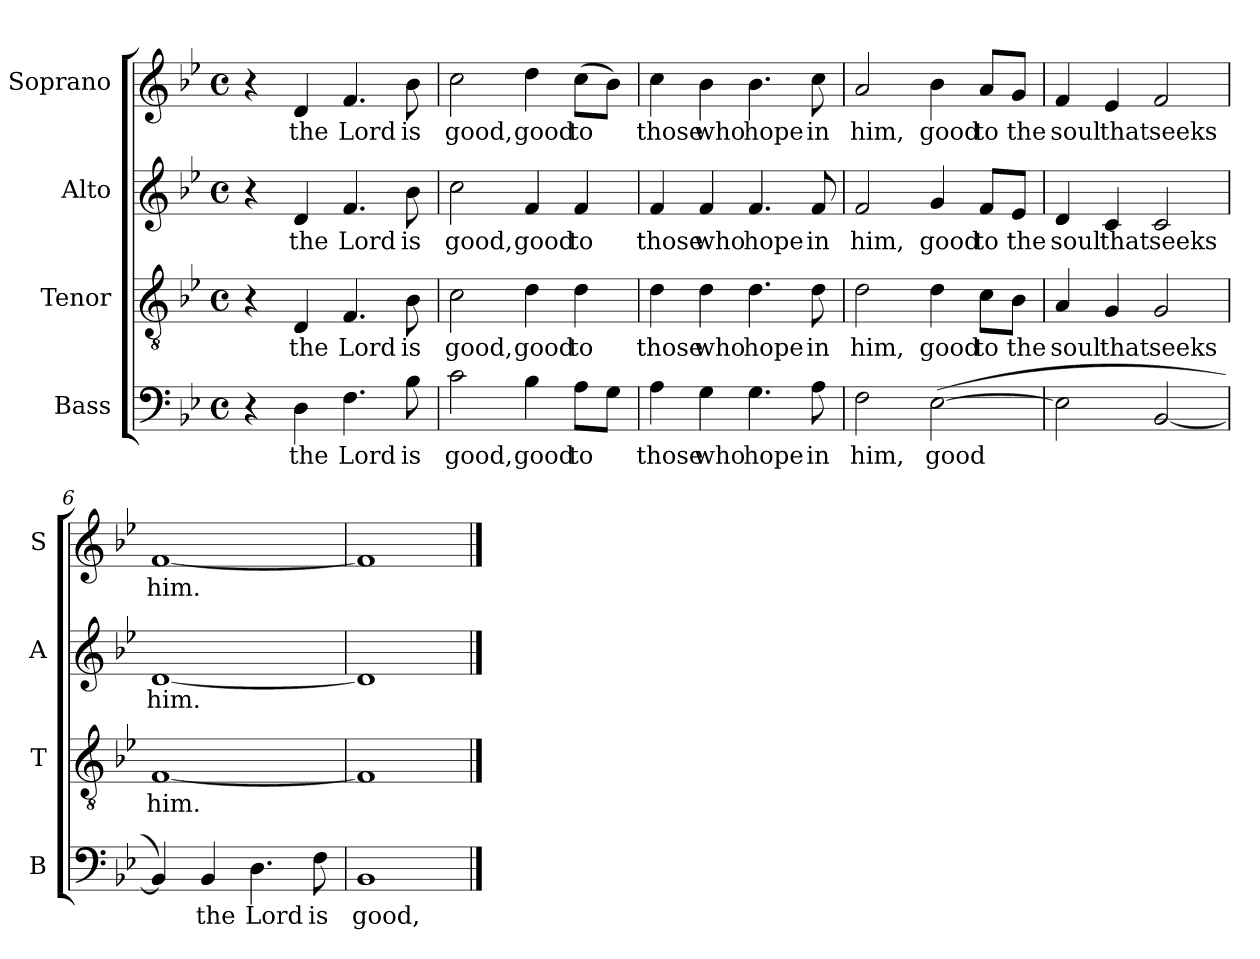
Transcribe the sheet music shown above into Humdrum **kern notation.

**kern	**text	**kern	**text	**kern	**text	**kern	**text
*part4	*part4	*part3	*part3	*part2	*part2	*part1	*part1
*staff4	*staff4	*staff3	*staff3	*staff2	*staff2	*staff1	*staff1
*I"Bass	*	*I"Tenor	*	*I"Alto	*	*I"Soprano	*
*I'B	*	*I'T	*	*I'A	*	*I'S	*
*clefF4	*	*clefGv2	*	*clefG2	*	*clefG2	*
*k[b-e-]	*	*k[b-e-]	*	*k[b-e-]	*	*k[b-e-]	*
*B-:	*	*B-:	*	*B-:	*	*B-:	*
*M4/4	*	*M4/4	*	*M4/4	*	*M4/4	*
*met(c)	*	*met(c)	*	*met(c)	*	*met(c)	*
=1	=1	=1	=1	=1	=1	=1	=1
4r	.	4r	.	4r	.	4r	.
!	!LO:LY:b	!	!LO:LY:b	!	!LO:LY:b	!	!LO:LY:b
4D\	the	4D/	the	4d/	the	4d/	the
!	!LO:LY:b	!	!LO:LY:b	!	!LO:LY:b	!	!LO:LY:b
4.F\	Lord	4.F/	Lord	4.f/	Lord	4.f/	Lord
!	!LO:LY:b	!	!LO:LY:b	!	!LO:LY:b	!	!LO:LY:b
8B-\	is	8B-\	is	8b-\	is	8b-\	is
=2	=2	=2	=2	=2	=2	=2	=2
!	!LO:LY:b	!	!LO:LY:b	!	!LO:LY:b	!	!LO:LY:b
2c\	good,	2c\	good,	2cc\	good,	2cc\	good,
!	!LO:LY:b	!	!LO:LY:b	!	!LO:LY:b	!	!LO:LY:b
4B-\	good	4d\	good	4f/	good	4dd\	good
!	!LO:LY:b	!	!LO:LY:b	!	!LO:LY:b	!	!LO:LY:b
8A\L	to	4d\	to	4f/	to	(>8cc\L	to
8G\J	.	.	.	.	.	8b-\J)	.
=3	=3	=3	=3	=3	=3	=3	=3
!	!LO:LY:b	!	!LO:LY:b	!	!LO:LY:b	!	!LO:LY:b
4A\	those	4d\	those	4f/	those	4cc\	those
!	!LO:LY:b	!	!LO:LY:b	!	!LO:LY:b	!	!LO:LY:b
4G\	who	4d\	who	4f/	who	4b-\	who
!	!LO:LY:b	!	!LO:LY:b	!	!LO:LY:b	!	!LO:LY:b
4.G\	hope	4.d\	hope	4.f/	hope	4.b-\	hope
!	!LO:LY:b	!	!LO:LY:b	!	!LO:LY:b	!	!LO:LY:b
8A\	in	8d\	in	8f/	in	8cc\	in
!!LO:LB:g=z
=4	=4	=4	=4	=4	=4	=4	=4
!	!LO:LY:b	!	!LO:LY:b	!	!LO:LY:b	!	!LO:LY:b
2F\	him,	2d\	him,	2f/	him,	2a/	him,
!	!LO:LY:b	!	!LO:LY:b	!	!LO:LY:b	!	!LO:LY:b
(>[>2E-\	good	4d\	good	4g/	good	4b-\	good
!	!	!	!LO:LY:b	!	!LO:LY:b	!	!LO:LY:b
.	.	8c\L	to	8f/L	to	8a/L	to
!	!	!	!LO:LY:b	!	!LO:LY:b	!	!LO:LY:b
.	.	8B-\J	the	8e-/J	the	8g/J	the
=5	=5	=5	=5	=5	=5	=5	=5
!	!	!	!LO:LY:b	!	!LO:LY:b	!	!LO:LY:b
2E-\]	.	4A/	soul	4d/	soul	4f/	soul
!	!	!	!LO:LY:b	!	!LO:LY:b	!	!LO:LY:b
.	.	4G/	that	4c/	that	4e-/	that
!	!	!	!LO:LY:b	!	!LO:LY:b	!	!LO:LY:b
[<2BB-/	.	2G/	seeks	2c/	seeks	2f/	seeks
=6	=6	=6	=6	=6	=6	=6	=6
!	!	!	!LO:LY:b	!	!LO:LY:b	!	!LO:LY:b
4BB-/])	.	[<1F	him.	[<1d	him.	[<1f	him.
!	!LO:LY:b	!	!	!	!	!	!
4BB-/	the	.	.	.	.	.	.
!	!LO:LY:b	!	!	!	!	!	!
4.D\	Lord	.	.	.	.	.	.
!	!LO:LY:b	!	!	!	!	!	!
8F\	is	.	.	.	.	.	.
=7	=7	=7	=7	=7	=7	=7	=7
!	!LO:LY:b	!	!	!	!	!	!
1BB-	good,	1F]	.	1d]	.	1f]	.
==	==	==	==	==	==	==	==
*-	*-	*-	*-	*-	*-	*-	*-
